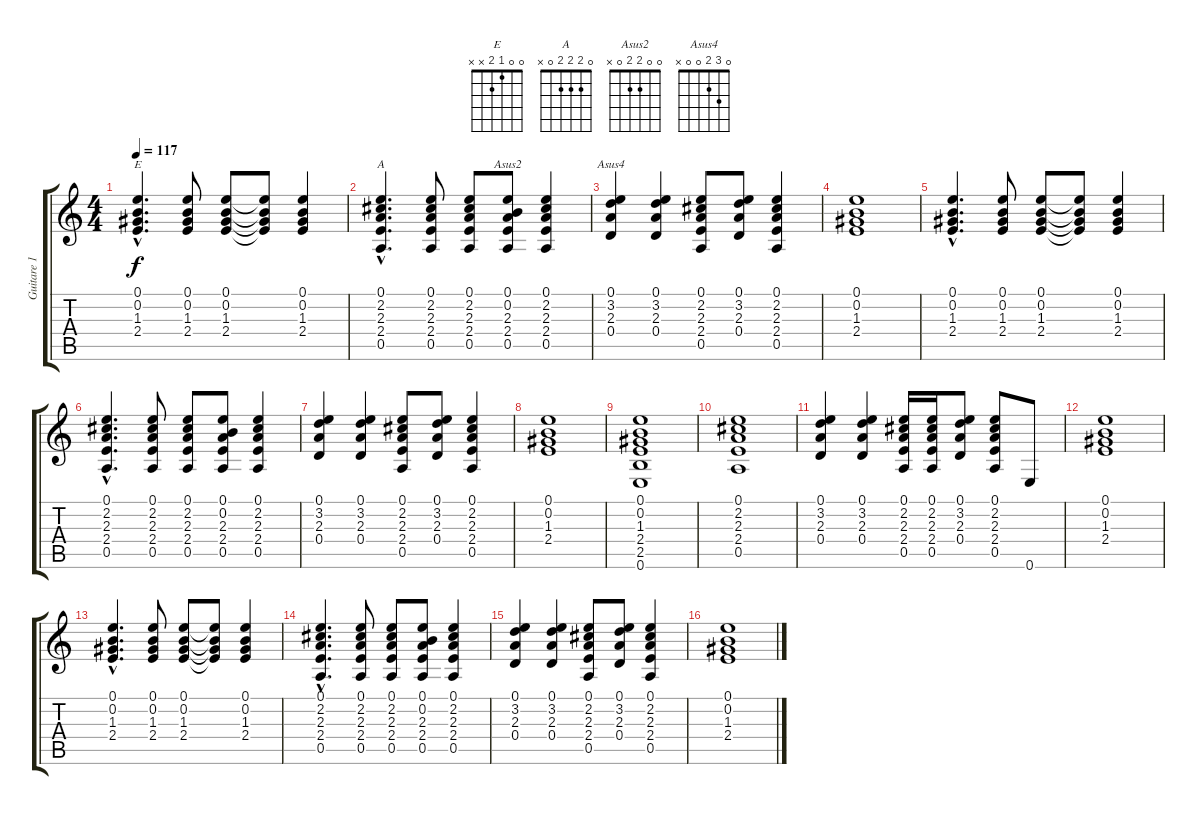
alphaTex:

\track ("Guitare 1" "Guitare 1") {instrument electricguitarclean}
\staff {score tabs}
\tuning (E4 B3 G3 D3 A2 E2) {hide}
\chord ("E" 0 0 1 2 x x)
\chord ("A" 0 2 2 2 0 x)
\chord ("Asus2" 0 0 2 2 0 x)
\chord ("Asus4" 0 3 2 0 0 x)
\ts (4 4)
\tempo 117
\clef g2
\ks c
(0.1{hac} 0.2{hac} 1.3{hac} 2.4{hac}).4{d ch "E" dy f instrument electricguitarclean} (0.1 0.2 1.3 2.4).8 (0.1 0.2 1.3 2.4).8 (0.1{t} 0.2{t} 1.3{t} 2.4{t}).8 (0.1 0.2 1.3 2.4).4 |
(0.1{hac} 2.2{hac} 2.3{hac} 2.4{hac} 0.5{hac}).4{d ch "A"} (0.1 2.2 2.3 2.4 0.5).8 (0.1 2.2 2.3 2.4 0.5).8 (0.1 0.2 2.3 2.4 0.5).8{ch "Asus2"} (0.1 2.2 2.3 2.4 0.5).4 |
(0.1 3.2 2.3 0.4).4{ch "Asus4"} (0.1 3.2 2.3 0.4).4 (0.1 2.2 2.3 2.4 0.5).8 (0.1 3.2 2.3 0.4).8 (0.1 2.2 2.3 2.4 0.5).4 |
(0.1 0.2 1.3 2.4).1 |
(0.1{hac} 0.2{hac} 1.3{hac} 2.4{hac}).4{d} (0.1 0.2 1.3 2.4).8 (0.1 0.2 1.3 2.4).8 (0.1{t} 0.2{t} 1.3{t} 2.4{t}).8 (0.1 0.2 1.3 2.4).4 |
(0.1{hac} 2.2{hac} 2.3{hac} 2.4{hac} 0.5{hac}).4{d} (0.1 2.2 2.3 2.4 0.5).8 (0.1 2.2 2.3 2.4 0.5).8 (0.1 0.2 2.3 2.4 0.5).8 (0.1 2.2 2.3 2.4 0.5).4 |
(0.1 3.2 2.3 0.4).4 (0.1 3.2 2.3 0.4).4 (0.1 2.2 2.3 2.4 0.5).8 (0.1 3.2 2.3 0.4).8 (0.1 2.2 2.3 2.4 0.5).4 |
(0.1 0.2 1.3 2.4).1 |
(0.1 0.2 1.3 2.4 2.5 0.6).1 |
(0.1 2.2 2.3 2.4 0.5).1 |
(0.1 3.2 2.3 0.4).4 (0.1 3.2 2.3 0.4).4 (0.1 2.2 2.3 2.4 0.5).16 (0.1 2.2 2.3 2.4 0.5).16 (0.1 3.2 2.3 0.4).8 (0.1 2.2 2.3 2.4 0.5).8 0.6.8 |
(0.1 0.2 1.3 2.4).1 |
(0.1{hac} 0.2{hac} 1.3{hac} 2.4{hac}).4{d} (0.1 0.2 1.3 2.4).8 (0.1 0.2 1.3 2.4).8 (0.1{t} 0.2{t} 1.3{t} 2.4{t}).8 (0.1 0.2 1.3 2.4).4 |
(0.1{hac} 2.2{hac} 2.3{hac} 2.4{hac} 0.5{hac}).4{d} (0.1 2.2 2.3 2.4 0.5).8 (0.1 2.2 2.3 2.4 0.5).8 (0.1 0.2 2.3 2.4 0.5).8 (0.1 2.2 2.3 2.4 0.5).4 |
(0.1 3.2 2.3 0.4).4 (0.1 3.2 2.3 0.4).4 (0.1 2.2 2.3 2.4 0.5).8 (0.1 3.2 2.3 0.4).8 (0.1 2.2 2.3 2.4 0.5).4 |
(0.1 0.2 1.3 2.4).1
